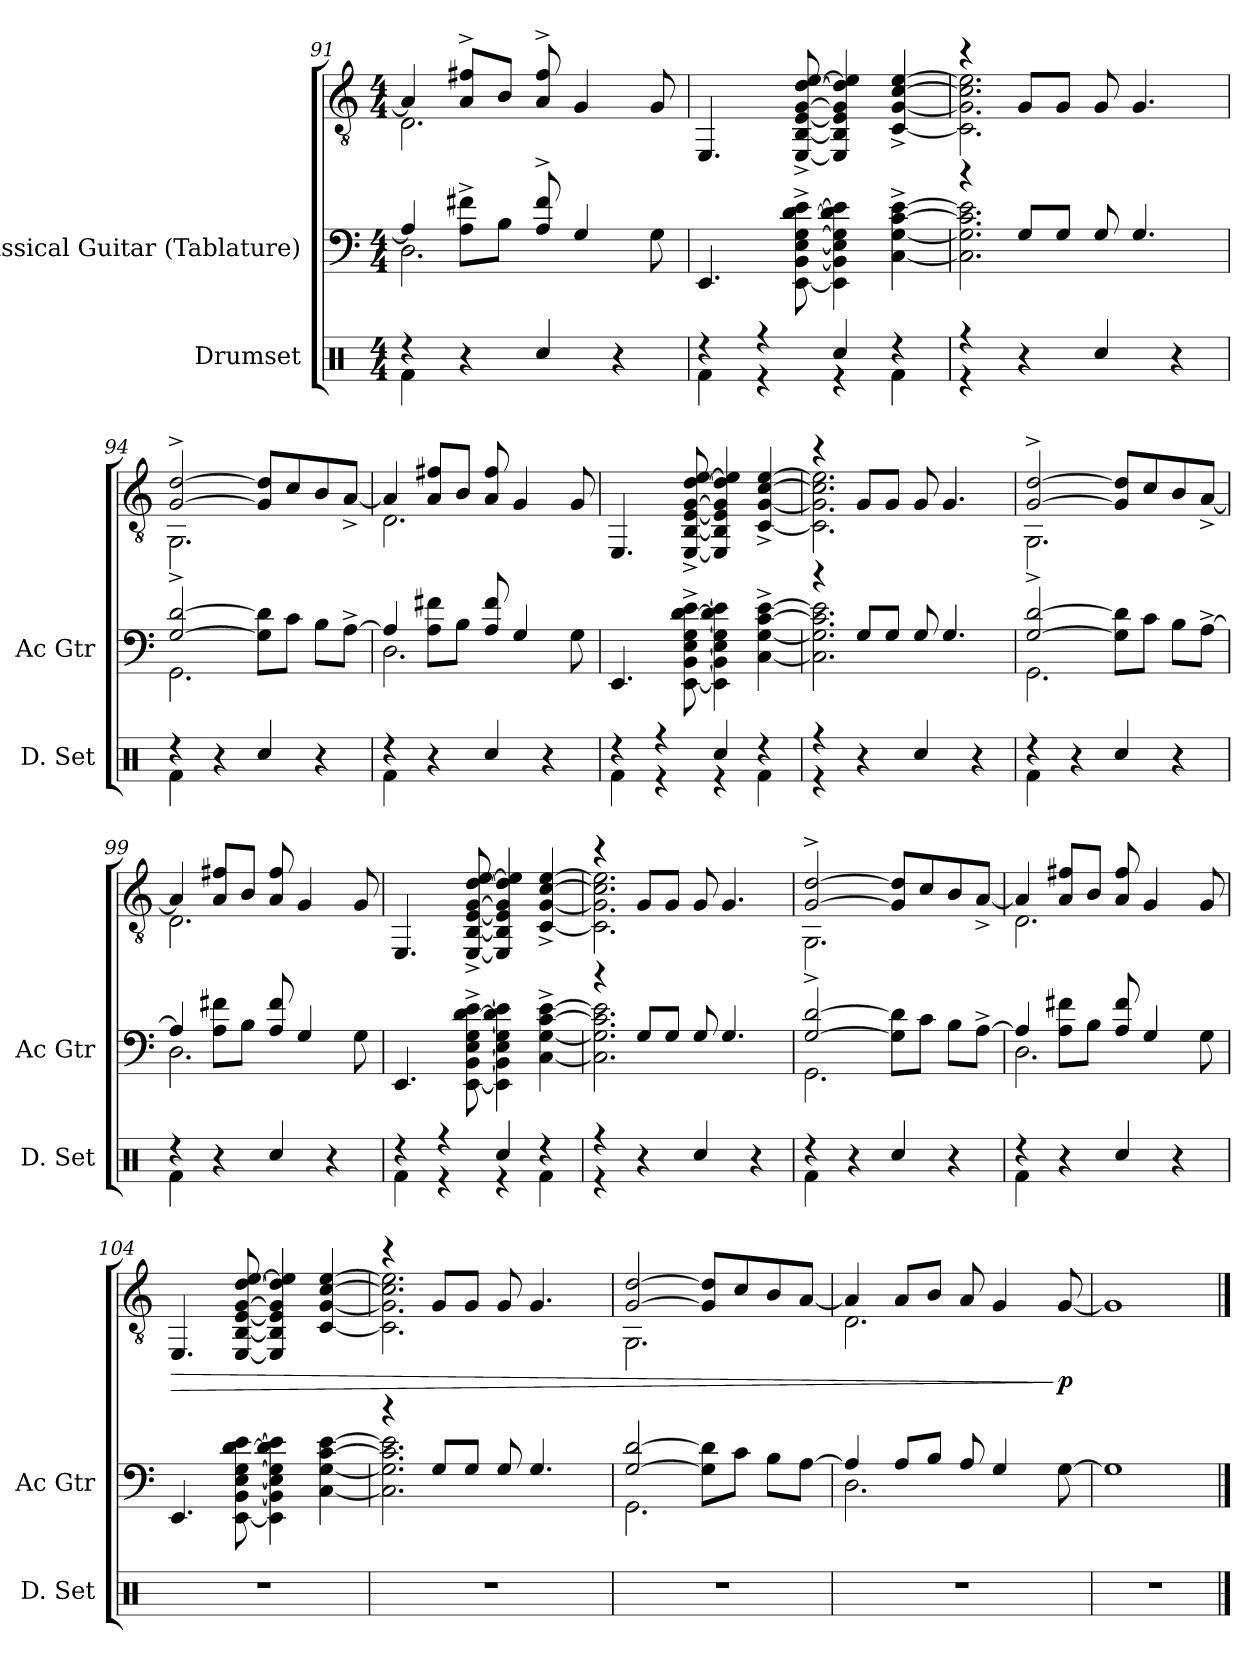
**kern	**kern	**kern	**dynam
*part2	*part1	*part1	*part1
*staff3	*staff2	*staff1	*staff1/2
*I"Drumset	*I"Classical Guitar (Tablature)	*	*
*I'D. Set	*I'Ac Gtr	*	*
!!LO:LB:g=z
*clefX	*	*clefGv2	*
*k[]	*k[]	*k[]	*
*M4/4	*M4/4	*M4/4	*
=91	=91	=91	=91
*^	*^	*^	*
4r	4Rf\	4A]	2.D	4A/]	2.D\	.
4r	2.ryy	8A^\ 8f#X^\L	.	8A/^ 8f#X/^L	.	.
.	.	8BJ	.	8B/J	.	.
4Rcc/	.	8A^ 8f#^	.	8A/^ 8f#/^	.	.
.	.	4G	.	4G/	.	.
4r	.	.	4ryy	.	4ryy	.
.	.	8G	.	8G/	.	.
*	*	*v	*v	*	*	*
*	*	*	*v	*v	*
=92	=92	=92	=92	=92
4r	4Rf\	4.EE	4.EE/	.
4r	4r	.	.	.
.	.	[8EE^ [8BB^ [8E^ [8G^ [8d^ [8e^	[8EE/^ [8BB/^ [8E/^ [8G/^ [8d/^ [8e/^	.
4Rcc/	4r	4EE] 4BB] 4E] 4G] 4d] 4e]	4EE/] 4BB/] 4E/] 4G/] 4d/] 4e/]	.
4r	4Rf\	[4C^ [4G^ [4c^ [4e^	[4C/^ [4G/^ [4c/^ [4e/^	.
=93	=93	=93	=93	=93
*	*	*^	*^	*
4r	4r	4r	2.C] 2.G] 2.c] 2.e]	4r	2.C\] 2.G\] 2.c\] 2.e\]	.
4r	2.ryy	8GL	.	8G/L	.	.
.	.	8GJ	.	8G/J	.	.
4Rcc/	.	8G	.	8G/	.	.
.	.	4.G	.	4.G/	.	.
4r	.	.	4ryy	.	4ryy	.
=94	=94	=94	=94	=94	=94	=94
4r	4Rf\	[2G^ [2d^	2.GG	[2G/^ [2d/^	2.GG\	.
4r	2.ryy	.	.	.	.	.
4Rcc/	.	8G]\ 8d]\L	.	8G/] 8d/]L	.	.
.	.	8cJ	.	8c/	.	.
4r	.	8BL	4ryy	8B/	4ryy	.
.	.	[8A^J	.	[8A^/J	.	.
=95	=95	=95	=95	=95	=95	=95
4r	4Rf\	4A]	2.D	4A/]	2.D\	.
4r	2.ryy	8A\ 8f#X\L	.	8A/ 8f#X/L	.	.
.	.	8BJ	.	8B/J	.	.
4Rcc/	.	8A 8f#	.	8A/ 8f#/	.	.
.	.	4G	.	4G/	.	.
4r	.	.	4ryy	.	4ryy	.
.	.	8G	.	8G/	.	.
*	*	*v	*v	*	*	*
*	*	*	*v	*v	*
=96	=96	=96	=96	=96
4r	4Rf\	4.EE	4.EE/	.
4r	4r	.	.	.
.	.	[8EE^ [8BB^ [8E^ [8G^ [8d^ [8e^	[8EE/^ [8BB/^ [8E/^ [8G/^ [8d/^ [8e/^	.
4Rcc/	4r	4EE] 4BB] 4E] 4G] 4d] 4e]	4EE/] 4BB/] 4E/] 4G/] 4d/] 4e/]	.
4r	4Rf\	[4C^ [4G^ [4c^ [4e^	[4C/^ [4G/^ [4c/^ [4e/^	.
!!LO:LB:g=z
=97	=97	=97	=97	=97
*	*	*^	*^	*
4r	4r	4r	2.C] 2.G] 2.c] 2.e]	4r	2.C\] 2.G\] 2.c\] 2.e\]	.
4r	2.ryy	8GL	.	8G/L	.	.
.	.	8GJ	.	8G/J	.	.
4Rcc/	.	8G	.	8G/	.	.
.	.	4.G	.	4.G/	.	.
4r	.	.	4ryy	.	4ryy	.
=98	=98	=98	=98	=98	=98	=98
4r	4Rf\	[2G^ [2d^	2.GG	[2G/^ [2d/^	2.GG\	.
4r	2.ryy	.	.	.	.	.
4Rcc/	.	8G]\ 8d]\L	.	8G/] 8d/]L	.	.
.	.	8cJ	.	8c/	.	.
4r	.	8BL	4ryy	8B/	4ryy	.
.	.	[8A^J	.	[8A^/J	.	.
=99	=99	=99	=99	=99	=99	=99
4r	4Rf\	4A]	2.D	4A/]	2.D\	.
4r	2.ryy	8A\ 8f#X\L	.	8A/ 8f#X/L	.	.
.	.	8BJ	.	8B/J	.	.
4Rcc/	.	8A 8f#	.	8A/ 8f#/	.	.
.	.	4G	.	4G/	.	.
4r	.	.	4ryy	.	4ryy	.
.	.	8G	.	8G/	.	.
*	*	*v	*v	*	*	*
*	*	*	*v	*v	*
=100	=100	=100	=100	=100
4r	4Rf\	4.EE	4.EE/	.
4r	4r	.	.	.
.	.	[8EE^ [8BB^ [8E^ [8G^ [8d^ [8e^	[8EE/^ [8BB/^ [8E/^ [8G/^ [8d/^ [8e/^	.
4Rcc/	4r	4EE] 4BB] 4E] 4G] 4d] 4e]	4EE/] 4BB/] 4E/] 4G/] 4d/] 4e/]	.
4r	4Rf\	[4C^ [4G^ [4c^ [4e^	[4C/^ [4G/^ [4c/^ [4e/^	.
=101	=101	=101	=101	=101
*	*	*^	*^	*
4r	4r	4r	2.C] 2.G] 2.c] 2.e]	4r	2.C\] 2.G\] 2.c\] 2.e\]	.
4r	2.ryy	8GL	.	8G/L	.	.
.	.	8GJ	.	8G/J	.	.
4Rcc/	.	8G	.	8G/	.	.
.	.	4.G	.	4.G/	.	.
4r	.	.	4ryy	.	4ryy	.
=102	=102	=102	=102	=102	=102	=102
4r	4Rf\	[2G^ [2d^	2.GG	[2G/^ [2d/^	2.GG\	.
4r	2.ryy	.	.	.	.	.
4Rcc/	.	8G]\ 8d]\L	.	8G/] 8d/]L	.	.
.	.	8cJ	.	8c/	.	.
4r	.	8BL	4ryy	8B/	4ryy	.
.	.	[8A^J	.	[8A^/J	.	.
!!LO:PB:g=z	!!
=103	=103	=103	=103	=103	=103	=103
4r	4Rf\	4A]	2.D	4A/]	2.D\	.
4r	2.ryy	8A\ 8f#X\L	.	8A/ 8f#X/L	.	.
.	.	8BJ	.	8B/J	.	.
4Rcc/	.	8A 8f#	.	8A/ 8f#/	.	.
.	.	4G	.	4G/	.	.
4r	.	.	4ryy	.	4ryy	.
.	.	8G	.	8G/	.	.
*v	*v	*	*	*	*	*
*	*v	*v	*	*	*
*	*	*v	*v	*
=104	=104	=104	=104
!	!	!	!LO:HP:b
1r	4.EE	4.EE/	>
.	[8EE [8BB [8E [8G [8d [8e	[8EE/ [8BB/ [8E/ [8G/ [8d/ [8e/	.
.	4EE] 4BB] 4E] 4G] 4d] 4e]	4EE/] 4BB/] 4E/] 4G/] 4d/] 4e/]	.
.	[4C [4G [4c [4e	[4C/ [4G/ [4c/ [4e/	.
=105	=105	=105	=105
*	*^	*^	*
1r	4r	2.C] 2.G] 2.c] 2.e]	4r	2.C\] 2.G\] 2.c\] 2.e\]	.
.	8GL	.	8G/L	.	.
.	8GJ	.	8G/J	.	.
.	8G	.	8G/	.	.
.	4.G	.	4.G/	.	.
.	.	4ryy	.	4ryy	.
=106	=106	=106	=106	=106	=106
1r	[2G [2d	2.GG	[2G/ [2d/	2.GG\	.
.	8G]\ 8d]\L	.	8G/] 8d/]L	.	.
.	8cJ	.	8c/	.	.
.	8BL	4ryy	8B/	4ryy	.
.	[8AJ	.	[8A/J	.	.
=107	=107	=107	=107	=107	=107
1r	4A]	2.D	4A/]	2.D\	.
.	8AL	.	8A/L	.	.
.	8BJ	.	8B/J	.	.
.	8A	.	8A/	.	.
.	4G	.	4G/	.	.
.	.	4ryy	.	4ryy	.
!	!	!	!	!	!LO:DY:n=1:b
.	[8G	.	[8G/	.	] p
*	*v	*v	*	*	*
*	*	*v	*v	*
=108	=108	=108	=108
1r	1G]	1G]	.
==	==	==	==
*-	*-	*-	*-
